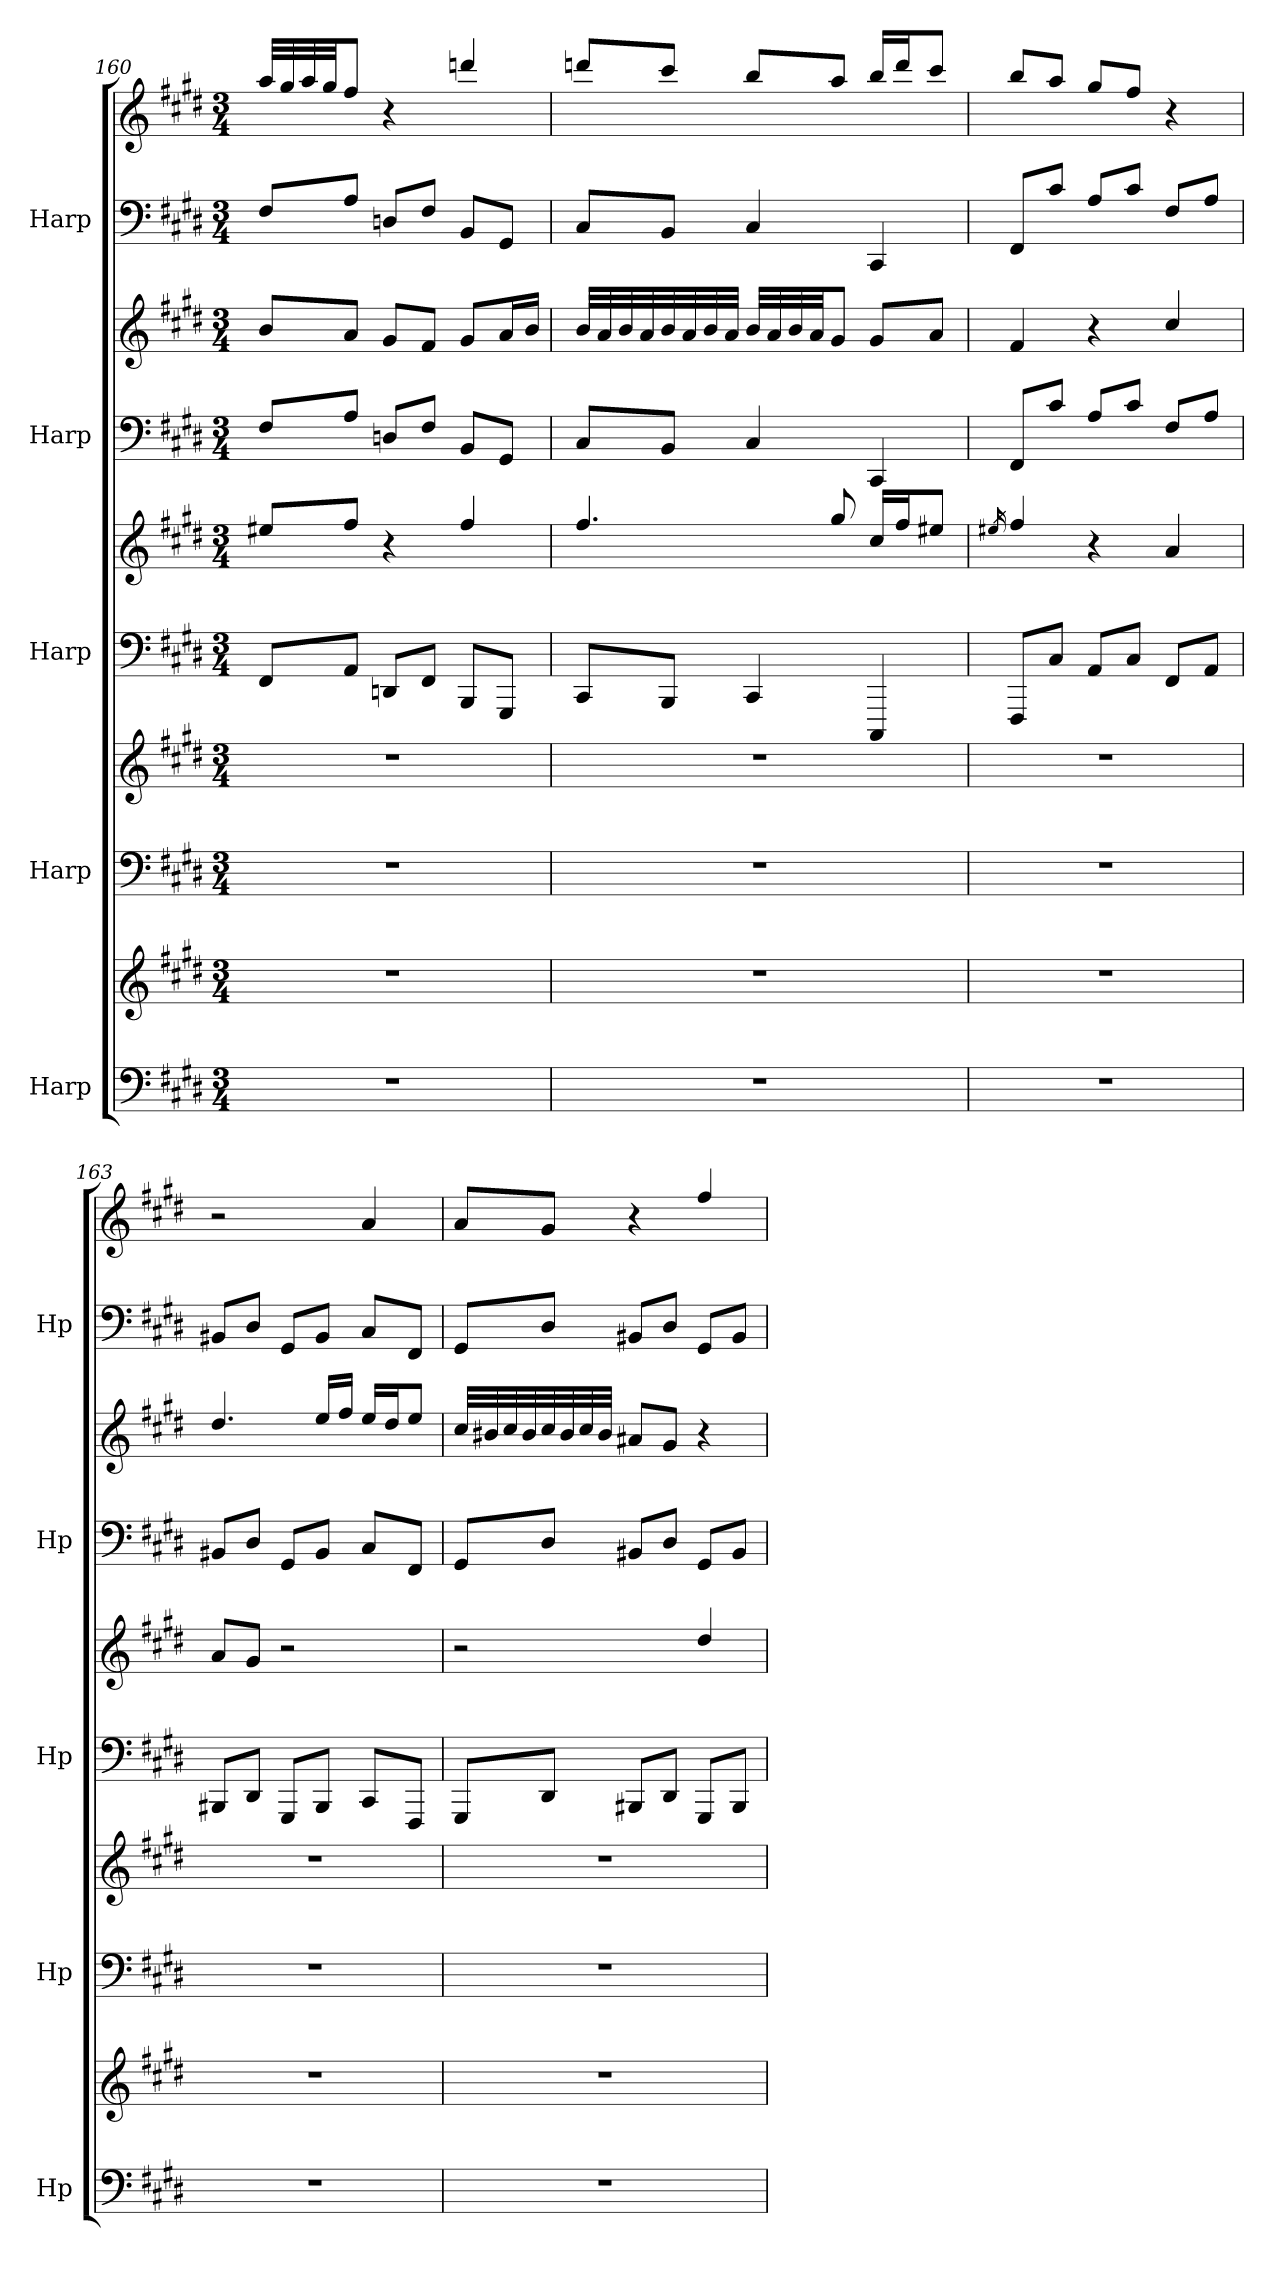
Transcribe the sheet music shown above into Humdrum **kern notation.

**kern	**kern	**kern	**kern	**kern	**kern	**kern	**kern	**kern	**kern
*part5	*part5	*part4	*part4	*part3	*part3	*part2	*part2	*part1	*part1
*staff10	*staff9	*staff8	*staff7	*staff6	*staff5	*staff4	*staff3	*staff2	*staff1
*I"Harp	*	*I"Harp	*	*I"Harp	*	*I"Harp	*	*I"Harp	*
*I'Hp	*	*I'Hp	*	*I'Hp	*	*I'Hp	*	*I'Hp	*
*clefF4	*clefG2	*clefF4	*clefG2	*clefF4	*clefG2	*clefF4	*clefG2	*clefF4	*clefG2
*k[f#c#g#d#]	*k[f#c#g#d#]	*k[f#c#g#d#]	*k[f#c#g#d#]	*k[f#c#g#d#]	*k[f#c#g#d#]	*k[f#c#g#d#]	*k[f#c#g#d#]	*k[f#c#g#d#]	*k[f#c#g#d#]
*M3/4	*M3/4	*M3/4	*M3/4	*M3/4	*M3/4	*M3/4	*M3/4	*M3/4	*M3/4
=160	=160	=160	=160	=160	=160	=160	=160	=160	=160
2.r	2.r	2.r	2.r	8FF#/L	8ee#X/L	8F#/L	8b/L	8F#/L	32aa/LLL
.	.	.	.	.	.	.	.	.	32gg#/
.	.	.	.	.	.	.	.	.	32aa/
.	.	.	.	.	.	.	.	.	32gg#/JJ
.	.	.	.	8AA/J	8ff#/J	8A/J	8a/J	8A/J	8ff#/J
.	.	.	.	8DDn/L	4r	8Dn/L	8g#/L	8Dn/L	4r
.	.	.	.	8FF#/J	.	8F#/J	8f#/J	8F#/J	.
.	.	.	.	8BBB/L	4ff#/	8BB/L	8g#/L	8BB/L	4dddn/
.	.	.	.	8GGG#/J	.	8GG#/J	16a/L	8GG#/J	.
.	.	.	.	.	.	.	16b/JJ	.	.
!!LO:PB:g=z
=161	=161	=161	=161	=161	=161	=161	=161	=161	=161
2.r	2.r	2.r	2.r	8CC#/L	4.ff#/	8C#/L	32b/LLL	8C#/L	8dddn/L
.	.	.	.	.	.	.	32a/	.	.
.	.	.	.	.	.	.	32b/	.	.
.	.	.	.	.	.	.	32a/	.	.
.	.	.	.	8BBB/J	.	8BB/J	32b/	8BB/J	8ccc#/J
.	.	.	.	.	.	.	32a/	.	.
.	.	.	.	.	.	.	32b/	.	.
.	.	.	.	.	.	.	32a/JJJ	.	.
.	.	.	.	4CC#/	.	4C#/	32b/LLL	4C#/	8bb/L
.	.	.	.	.	.	.	32a/	.	.
.	.	.	.	.	.	.	32b/	.	.
.	.	.	.	.	.	.	32a/JJ	.	.
.	.	.	.	.	8gg#/	.	8g#/J	.	8aa/J
.	.	.	.	4CCC#/	16cc#/LL	4CC#/	8g#/L	4CC#/	16bb/LL
.	.	.	.	.	16ff#/J	.	.	.	16ddd/J
.	.	.	.	.	8ee#X/J	.	8a/J	.	8ccc#/J
=162	=162	=162	=162	=162	=162	=162	=162	=162	=162
.	.	.	.	.	16qee#X/	.	.	.	.
2.r	2.r	2.r	2.r	8FFF#/L	4ff#/	8FF#/L	4f#/	8FF#/L	8bb/L
.	.	.	.	8C#/J	.	8c#/J	.	8c#/J	8aa/J
.	.	.	.	8AA/L	4r	8A/L	4r	8A/L	8gg#/L
.	.	.	.	8C#/J	.	8c#/J	.	8c#/J	8ff#/J
.	.	.	.	8FF#/L	4a/	8F#/L	4cc#/	8F#/L	4r
.	.	.	.	8AA/J	.	8A/J	.	8A/J	.
=163	=163	=163	=163	=163	=163	=163	=163	=163	=163
2.r	2.r	2.r	2.r	8BBB#X/L	8a/L	8BB#X/L	4.dd#/	8BB#X/L	2r
.	.	.	.	8DD#/J	8g#/J	8D#/J	.	8D#/J	.
.	.	.	.	8GGG#/L	2r	8GG#/L	.	8GG#/L	.
.	.	.	.	8BBB#/J	.	8BB#/J	16ee/LL	8BB#/J	.
.	.	.	.	.	.	.	16ff#/JJ	.	.
.	.	.	.	8CC#/L	.	8C#/L	16ee/LL	8C#/L	4a/
.	.	.	.	.	.	.	16dd#/J	.	.
.	.	.	.	8FFF#/J	.	8FF#/J	8ee/J	8FF#/J	.
!!LO:PB:g=z
=164	=164	=164	=164	=164	=164	=164	=164	=164	=164
2.r	2.r	2.r	2.r	8GGG#/L	2r	8GG#/L	32cc#/LLL	8GG#/L	8a/L
.	.	.	.	.	.	.	32b#X/	.	.
.	.	.	.	.	.	.	32cc#/	.	.
.	.	.	.	.	.	.	32b#/	.	.
.	.	.	.	8DD#/J	.	8D#/J	32cc#/	8D#/J	8g#/J
.	.	.	.	.	.	.	32b#/	.	.
.	.	.	.	.	.	.	32cc#/	.	.
.	.	.	.	.	.	.	32b#/JJJ	.	.
.	.	.	.	8BBB#X/L	.	8BB#X/L	8a#X/L	8BB#X/L	4r
.	.	.	.	8DD#/J	.	8D#/J	8g#/J	8D#/J	.
.	.	.	.	8GGG#/L	4dd#/	8GG#/L	4r	8GG#/L	4ff#/
.	.	.	.	8BBB#/J	.	8BB#/J	.	8BB#/J	.
=	=	=	=	=	=	=	=	=	=
*-	*-	*-	*-	*-	*-	*-	*-	*-	*-
